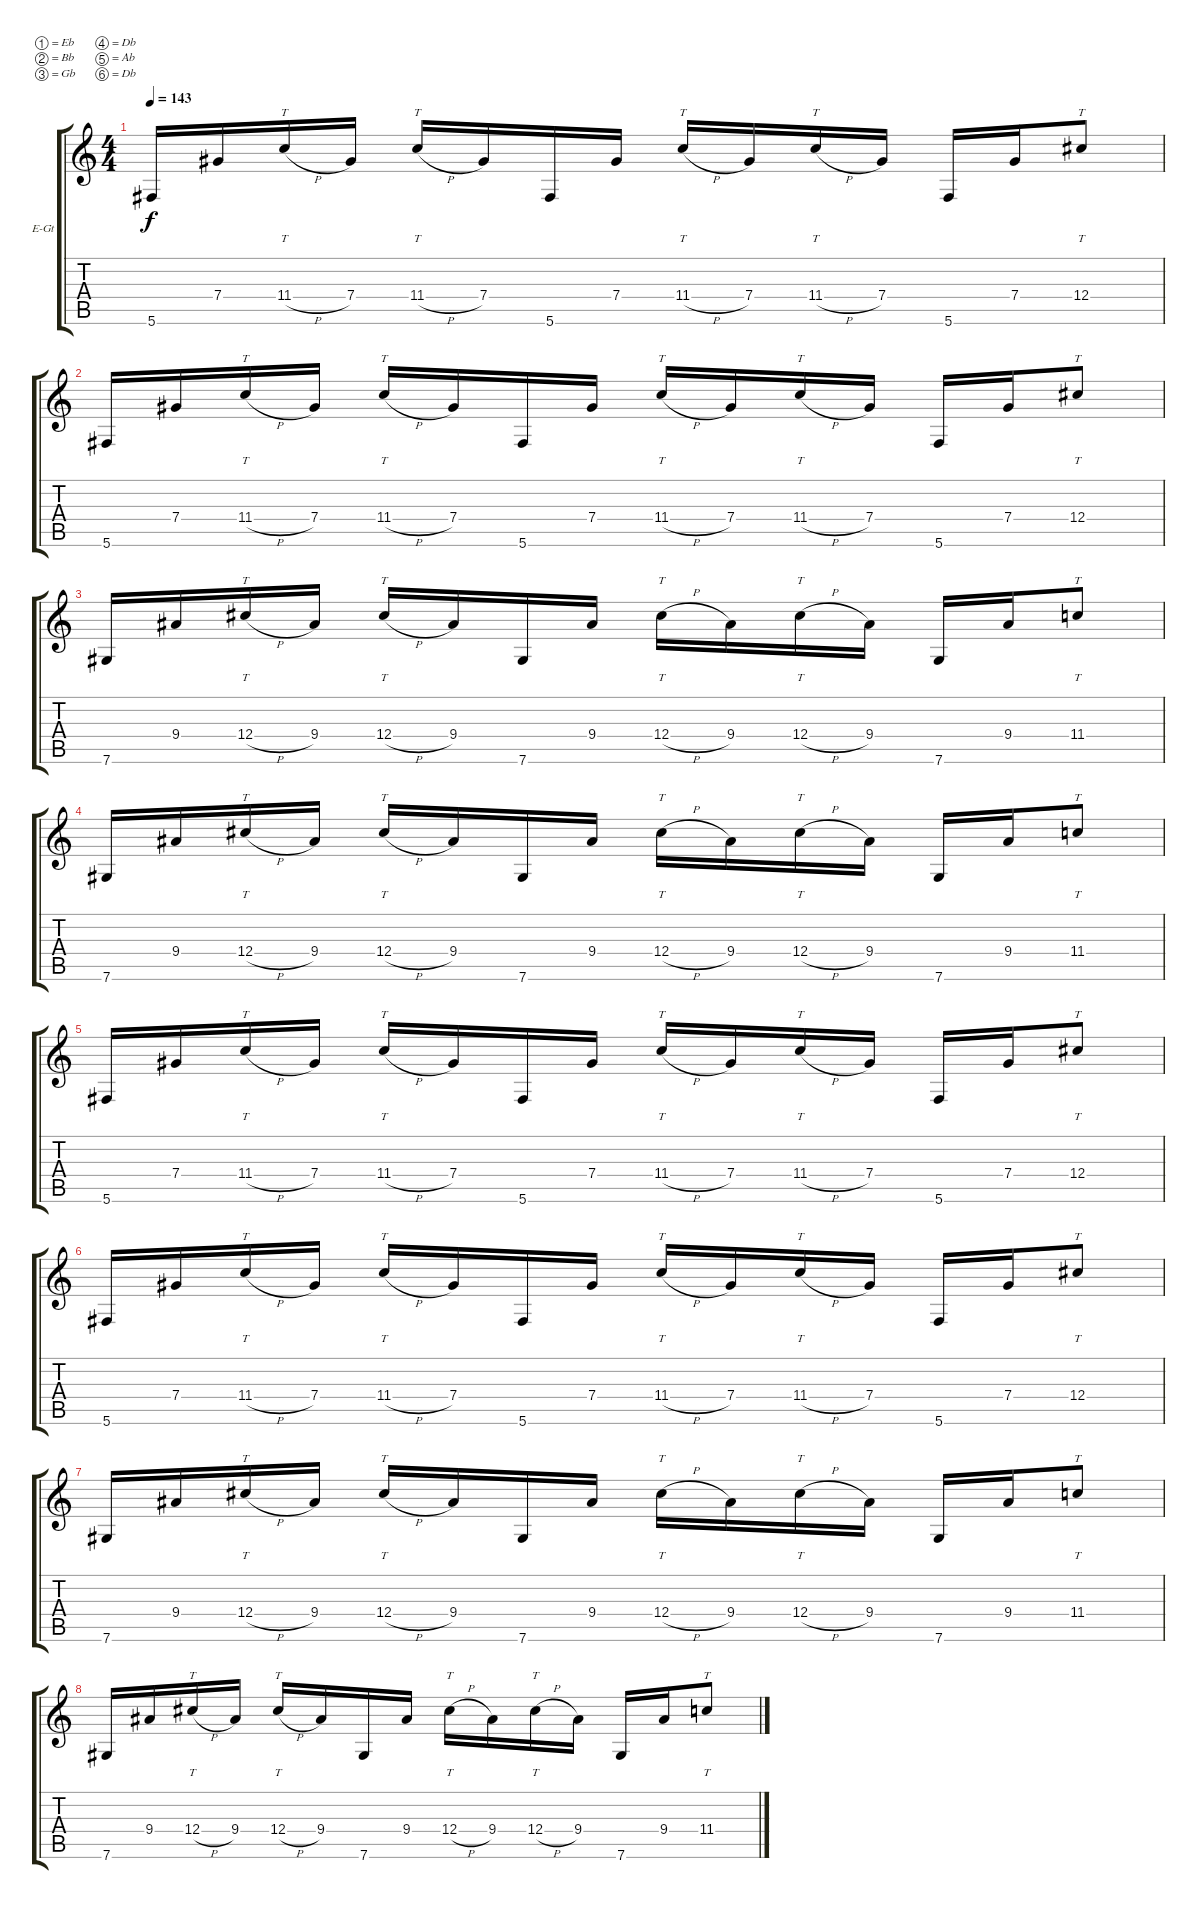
\bracketExtendMode groupsimilarinstruments
\firstSystemTrackNameOrientation horizontal
\otherSystemsTrackNameOrientation horizontal
\track ("Tim" "E-Gt") {instrument distortionguitar}
\staff {score tabs}
\tuning (Eb4 Bb3 Gb3 Db3 Ab2 Db2)
\ts (4 4)
\tempo 143
\clef g2
\ks c
5.6.16{dy f} 7.4.16 11.4{h}.16{tt} 7.4.16 11.4{h}.16{tt} 7.4.16 5.6.16 7.4.16 11.4{h}.16{tt} 7.4.16 11.4{h}.16{tt} 7.4.16 5.6.16 7.4.16 12.4.8{tt} |
5.6.16 7.4.16 11.4{h}.16{tt} 7.4.16 11.4{h}.16{tt} 7.4.16 5.6.16 7.4.16 11.4{h}.16{tt} 7.4.16 11.4{h}.16{tt} 7.4.16 5.6.16 7.4.16 12.4.8{tt} |
7.6.16 9.4.16 12.4{h}.16{tt} 9.4.16 12.4{h}.16{tt} 9.4.16 7.6.16 9.4.16 12.4{h}.16{tt} 9.4.16 12.4{h}.16{tt} 9.4.16 7.6.16 9.4.16 11.4.8{tt} |
7.6.16 9.4.16 12.4{h}.16{tt} 9.4.16 12.4{h}.16{tt} 9.4.16 7.6.16 9.4.16 12.4{h}.16{tt} 9.4.16 12.4{h}.16{tt} 9.4.16 7.6.16 9.4.16 11.4.8{tt} |
5.6.16 7.4.16 11.4{h}.16{tt} 7.4.16 11.4{h}.16{tt} 7.4.16 5.6.16 7.4.16 11.4{h}.16{tt} 7.4.16 11.4{h}.16{tt} 7.4.16 5.6.16 7.4.16 12.4.8{tt} |
5.6.16 7.4.16 11.4{h}.16{tt} 7.4.16 11.4{h}.16{tt} 7.4.16 5.6.16 7.4.16 11.4{h}.16{tt} 7.4.16 11.4{h}.16{tt} 7.4.16 5.6.16 7.4.16 12.4.8{tt} |
7.6.16 9.4.16 12.4{h}.16{tt} 9.4.16 12.4{h}.16{tt} 9.4.16 7.6.16 9.4.16 12.4{h}.16{tt} 9.4.16 12.4{h}.16{tt} 9.4.16 7.6.16 9.4.16 11.4.8{tt} |
7.6.16 9.4.16 12.4{h}.16{tt} 9.4.16 12.4{h}.16{tt} 9.4.16 7.6.16 9.4.16 12.4{h}.16{tt} 9.4.16 12.4{h}.16{tt} 9.4.16 7.6.16 9.4.16 11.4.8{tt}
